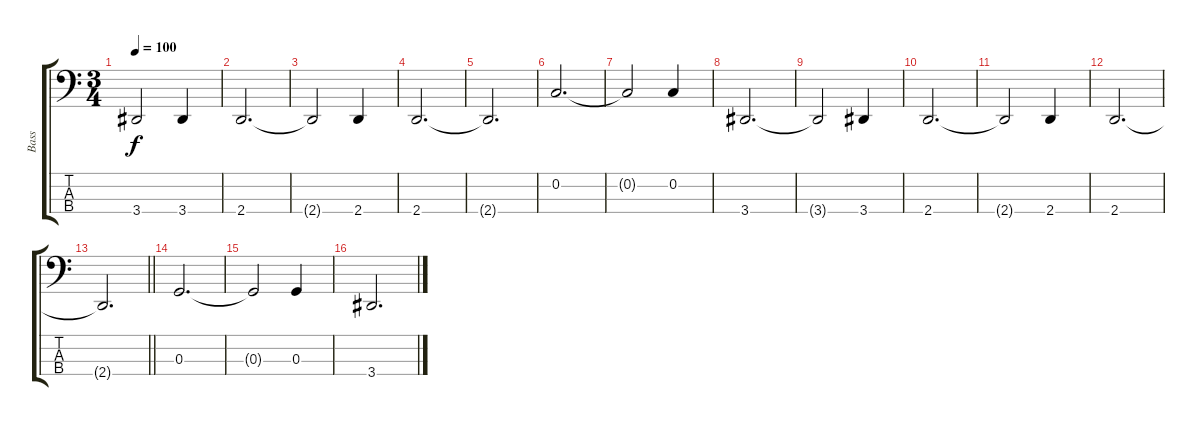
\track ("Bass" "Bass") {instrument electricbassfinger}
\staff {score tabs}
\tuning (F2 C2 G1 C1) {hide}
\ts (3 4)
\tempo 100
\clef f4
\ks c
3.4{t}.2{dy f} 3.4.4 |
2.4.2{d} |
2.4{t}.2 2.4.4 |
2.4.2{d} |
2.4{t}.2{d} |
0.2.2{d} |
0.2{t}.2 0.2.4 |
3.4.2{d} |
3.4{t}.2 3.4.4 |
2.4.2{d} |
2.4{t}.2 2.4.4 |
2.4.2{d} |
\barLineRight lightlight
2.4{t}.2{d} |
0.3.2{d} |
0.3{t}.2 0.3.4 |
3.4.2{d}
